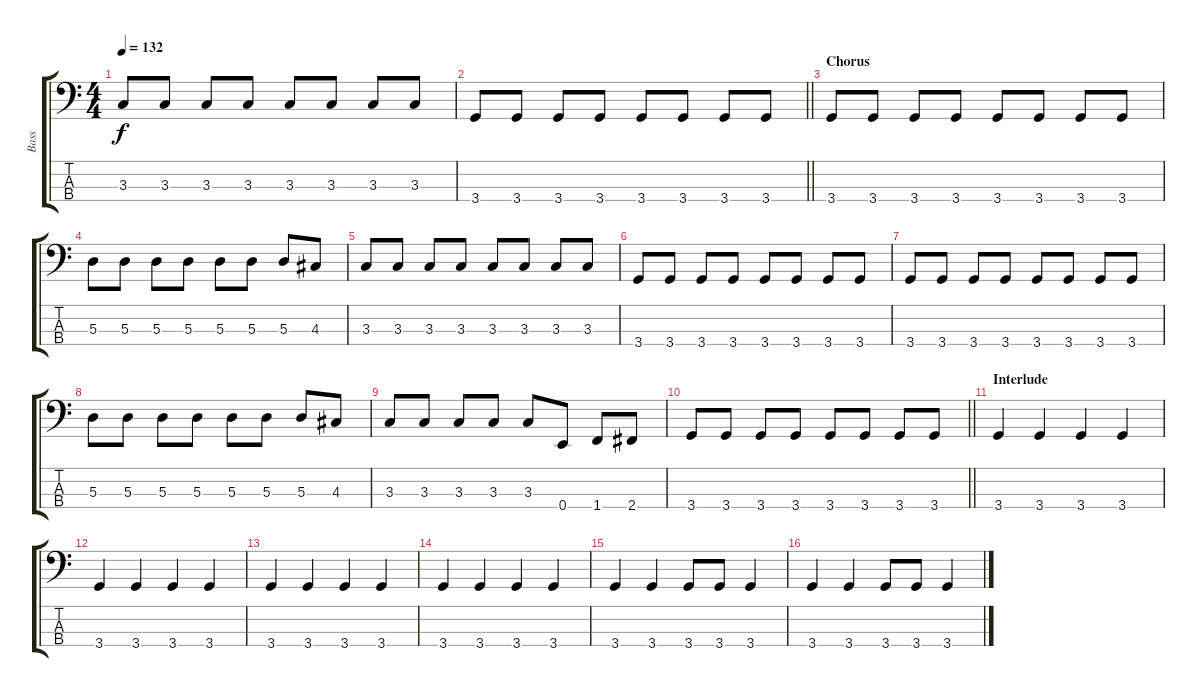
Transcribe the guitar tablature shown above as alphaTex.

\track ("Bass" "Bass") {instrument electricbassfinger}
\staff {score tabs}
\tuning (G2 D2 A1 E1) {hide}
\ts (4 4)
\tempo 132
\clef f4
\ks c
3.3.8{dy f} 3.3.8 3.3.8 3.3.8 3.3.8 3.3.8 3.3.8 3.3.8 |
\barLineRight lightlight
3.4.8 3.4.8 3.4.8 3.4.8 3.4.8 3.4.8 3.4.8 3.4.8 |
\section ("" "Chorus")
3.4.8 3.4.8 3.4.8 3.4.8 3.4.8 3.4.8 3.4.8 3.4.8 |
5.3.8 5.3.8 5.3.8 5.3.8 5.3.8 5.3.8 5.3.8 4.3.8 |
3.3.8 3.3.8 3.3.8 3.3.8 3.3.8 3.3.8 3.3.8 3.3.8 |
3.4.8 3.4.8 3.4.8 3.4.8 3.4.8 3.4.8 3.4.8 3.4.8 |
3.4.8 3.4.8 3.4.8 3.4.8 3.4.8 3.4.8 3.4.8 3.4.8 |
5.3.8 5.3.8 5.3.8 5.3.8 5.3.8 5.3.8 5.3.8 4.3.8 |
3.3.8 3.3.8 3.3.8 3.3.8 3.3.8 0.4.8 1.4.8 2.4.8 |
\barLineRight lightlight
3.4.8 3.4.8 3.4.8 3.4.8 3.4.8 3.4.8 3.4.8 3.4.8 |
\section ("" "Interlude")
3.4.4 3.4.4 3.4.4 3.4.4 |
3.4.4 3.4.4 3.4.4 3.4.4 |
3.4.4 3.4.4 3.4.4 3.4.4 |
3.4.4 3.4.4 3.4.4 3.4.4 |
3.4.4 3.4.4 3.4.8 3.4.8 3.4.4 |
3.4.4 3.4.4 3.4.8 3.4.8 3.4.4
